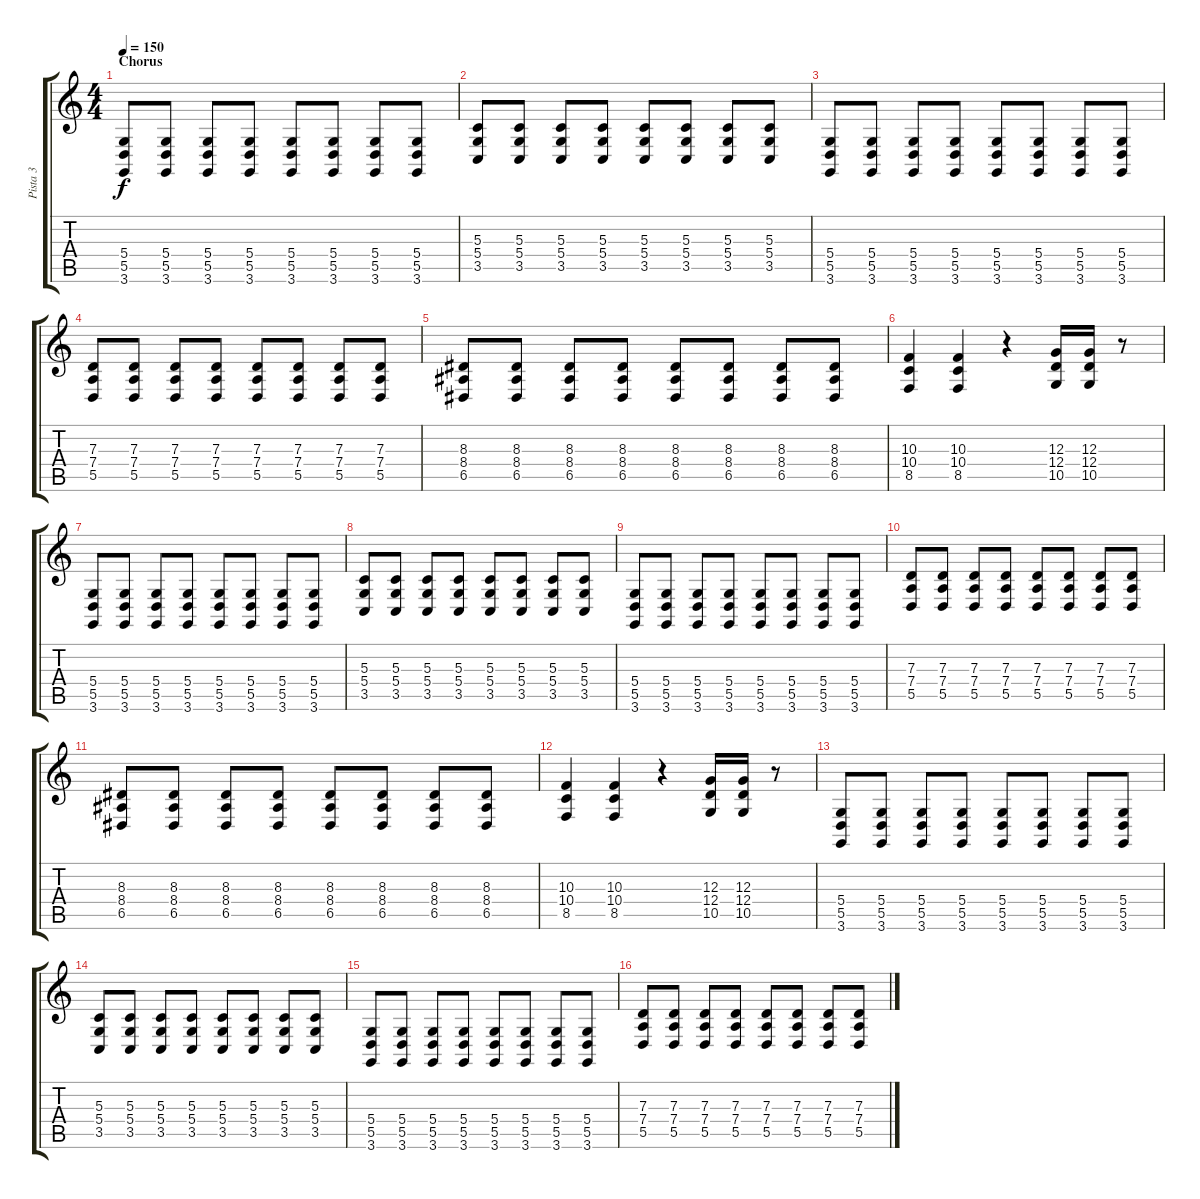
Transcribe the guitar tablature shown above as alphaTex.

\track ("Pista 3" "Pista 3") {instrument lead1square}
\staff {score tabs}
\tuning (E4 B3 G3 D3 A2 E2) {hide}
\ts (4 4)
\section ("" "Chorus")
\tempo 150
\clef g2
\ks c
(5.4 5.5 3.6).8{dy f} (5.4 5.5 3.6).8 (5.4 5.5 3.6).8 (5.4 5.5 3.6).8 (5.4 5.5 3.6).8 (5.4 5.5 3.6).8 (5.4 5.5 3.6).8 (5.4 5.5 3.6).8 |
(5.3 5.4 3.5).8 (5.3 5.4 3.5).8 (5.3 5.4 3.5).8 (5.3 5.4 3.5).8 (5.3 5.4 3.5).8 (5.3 5.4 3.5).8 (5.3 5.4 3.5).8 (5.3 5.4 3.5).8 |
(5.4 5.5 3.6).8 (5.4 5.5 3.6).8 (5.4 5.5 3.6).8 (5.4 5.5 3.6).8 (5.4 5.5 3.6).8 (5.4 5.5 3.6).8 (5.4 5.5 3.6).8 (5.4 5.5 3.6).8 |
(7.3 7.4 5.5).8 (7.3 7.4 5.5).8 (7.3 7.4 5.5).8 (7.3 7.4 5.5).8 (7.3 7.4 5.5).8 (7.3 7.4 5.5).8 (7.3 7.4 5.5).8 (7.3 7.4 5.5).8 |
(8.3 8.4 6.5).8 (8.3 8.4 6.5).8 (8.3 8.4 6.5).8 (8.3 8.4 6.5).8 (8.3 8.4 6.5).8 (8.3 8.4 6.5).8 (8.3 8.4 6.5).8 (8.3 8.4 6.5).8 |
(10.3 10.4 8.5).4 (10.3 10.4 8.5).4 r.4 (12.3 12.4 10.5).16 (12.3 12.4 10.5).16 r.8 |
(5.4 5.5 3.6).8 (5.4 5.5 3.6).8 (5.4 5.5 3.6).8 (5.4 5.5 3.6).8 (5.4 5.5 3.6).8 (5.4 5.5 3.6).8 (5.4 5.5 3.6).8 (5.4 5.5 3.6).8 |
(5.3 5.4 3.5).8 (5.3 5.4 3.5).8 (5.3 5.4 3.5).8 (5.3 5.4 3.5).8 (5.3 5.4 3.5).8 (5.3 5.4 3.5).8 (5.3 5.4 3.5).8 (5.3 5.4 3.5).8 |
(5.4 5.5 3.6).8 (5.4 5.5 3.6).8 (5.4 5.5 3.6).8 (5.4 5.5 3.6).8 (5.4 5.5 3.6).8 (5.4 5.5 3.6).8 (5.4 5.5 3.6).8 (5.4 5.5 3.6).8 |
(7.3 7.4 5.5).8 (7.3 7.4 5.5).8 (7.3 7.4 5.5).8 (7.3 7.4 5.5).8 (7.3 7.4 5.5).8 (7.3 7.4 5.5).8 (7.3 7.4 5.5).8 (7.3 7.4 5.5).8 |
(8.3 8.4 6.5).8 (8.3 8.4 6.5).8 (8.3 8.4 6.5).8 (8.3 8.4 6.5).8 (8.3 8.4 6.5).8 (8.3 8.4 6.5).8 (8.3 8.4 6.5).8 (8.3 8.4 6.5).8 |
(10.3 10.4 8.5).4 (10.3 10.4 8.5).4 r.4 (12.3 12.4 10.5).16 (12.3 12.4 10.5).16 r.8 |
(5.4 5.5 3.6).8 (5.4 5.5 3.6).8 (5.4 5.5 3.6).8 (5.4 5.5 3.6).8 (5.4 5.5 3.6).8 (5.4 5.5 3.6).8 (5.4 5.5 3.6).8 (5.4 5.5 3.6).8 |
(5.3 5.4 3.5).8 (5.3 5.4 3.5).8 (5.3 5.4 3.5).8 (5.3 5.4 3.5).8 (5.3 5.4 3.5).8 (5.3 5.4 3.5).8 (5.3 5.4 3.5).8 (5.3 5.4 3.5).8 |
(5.4 5.5 3.6).8 (5.4 5.5 3.6).8 (5.4 5.5 3.6).8 (5.4 5.5 3.6).8 (5.4 5.5 3.6).8 (5.4 5.5 3.6).8 (5.4 5.5 3.6).8 (5.4 5.5 3.6).8 |
(7.3 7.4 5.5).8 (7.3 7.4 5.5).8 (7.3 7.4 5.5).8 (7.3 7.4 5.5).8 (7.3 7.4 5.5).8 (7.3 7.4 5.5).8 (7.3 7.4 5.5).8 (7.3 7.4 5.5).8
